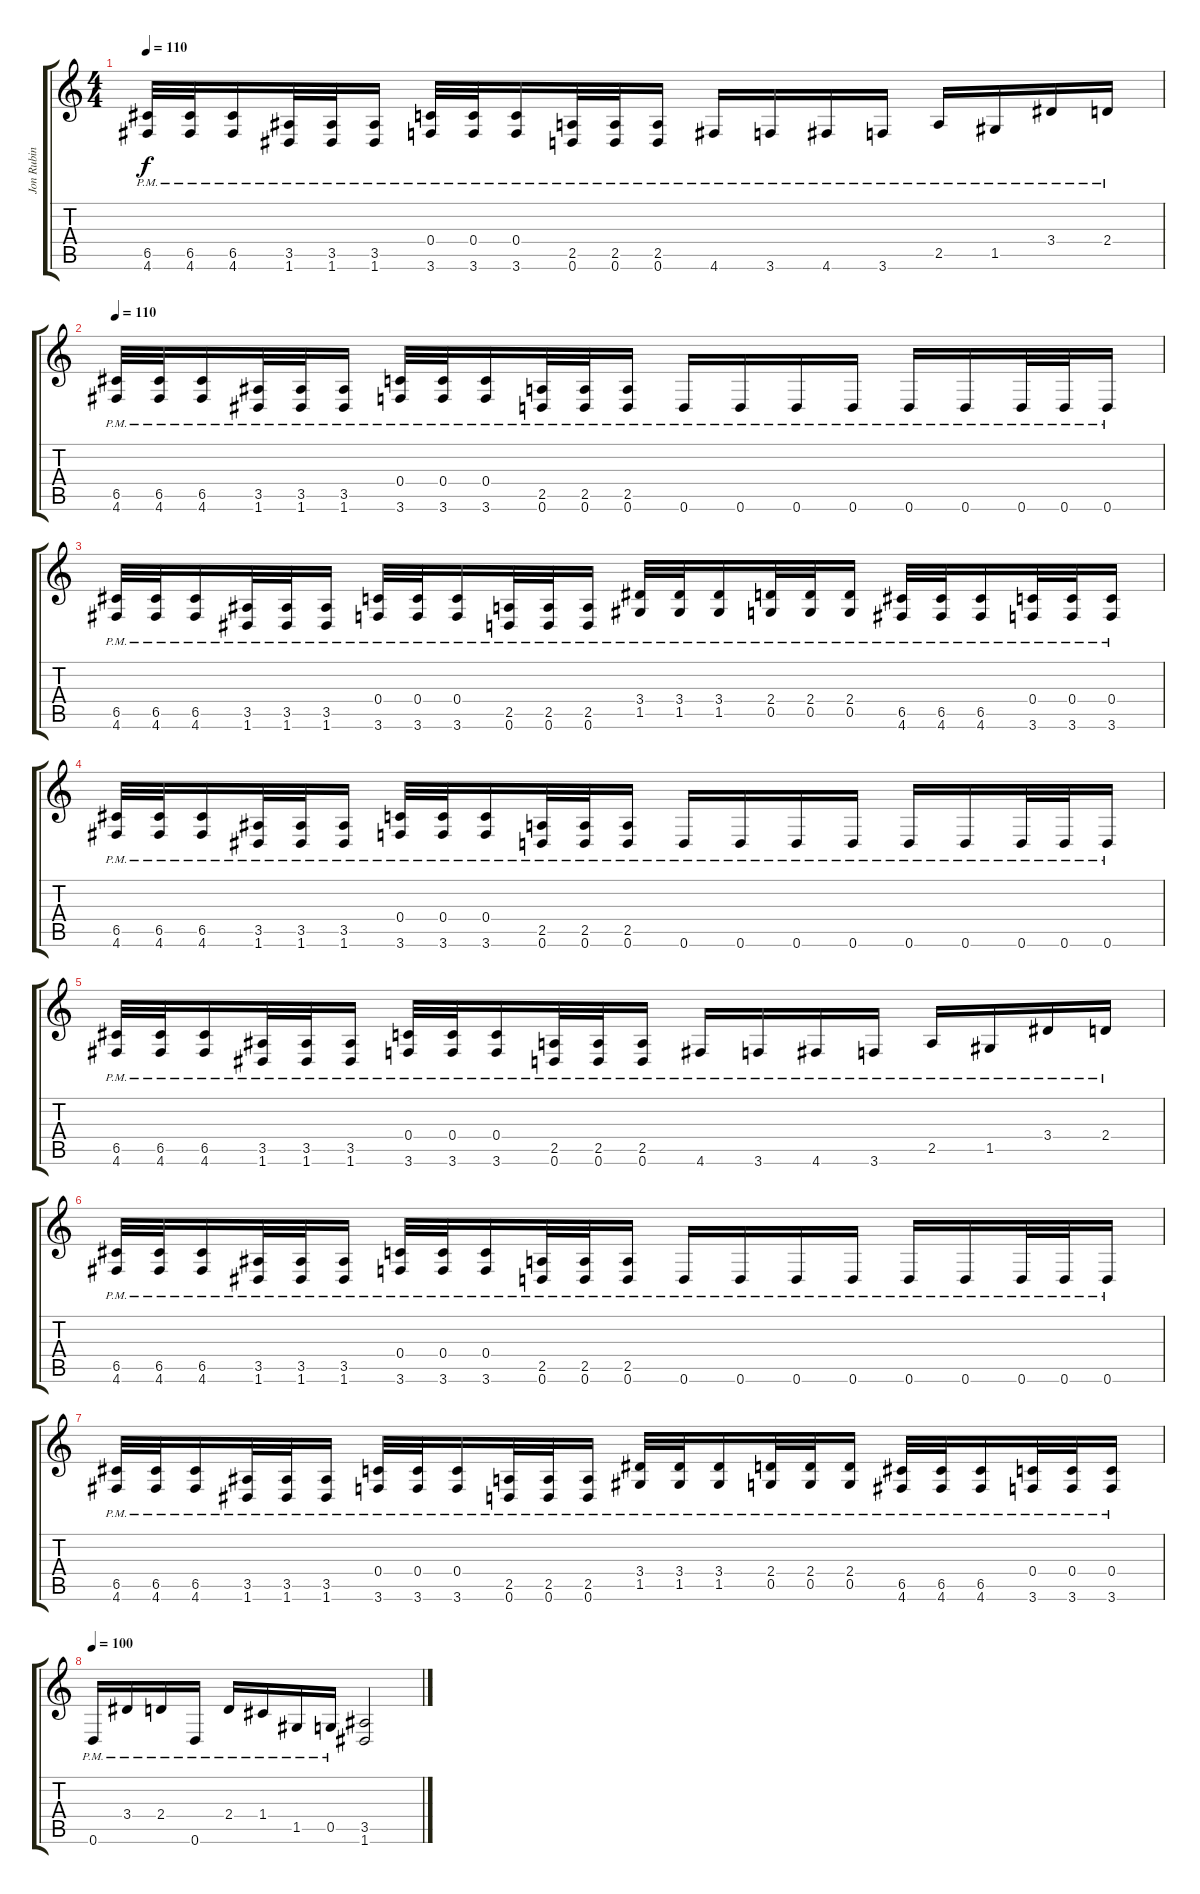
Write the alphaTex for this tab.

\track ("Jon Rubin " "Jon Rubin ") {instrument distortionguitar}
\staff {score tabs}
\tuning (D4 A3 F3 C3 G2 D2) {hide}
\ts (4 4)
\tempo 110
\clef g2
\ks c
(6.5{pm} 4.6{pm}).32{dy f} (6.5{pm} 4.6{pm}).32 (6.5{pm} 4.6{pm}).16 (3.5{pm} 1.6{pm}).32 (3.5{pm} 1.6{pm}).32 (3.5{pm} 1.6{pm}).16 (0.4{pm} 3.6{pm}).32 (0.4{pm} 3.6{pm}).32 (0.4{pm} 3.6{pm}).16 (2.5{pm} 0.6{pm}).32 (2.5{pm} 0.6{pm}).32 (2.5{pm} 0.6{pm}).16 4.6{pm}.16 3.6{pm}.16 4.6{pm}.16 3.6{pm}.16 2.5{pm}.16 1.5{pm}.16 3.4{pm}.16 2.4{pm}.16 |
\tempo 110
(6.5{pm} 4.6{pm}).32 (6.5{pm} 4.6{pm}).32 (6.5{pm} 4.6{pm}).16 (3.5{pm} 1.6{pm}).32 (3.5{pm} 1.6{pm}).32 (3.5{pm} 1.6{pm}).16 (0.4{pm} 3.6{pm}).32 (0.4{pm} 3.6{pm}).32 (0.4{pm} 3.6{pm}).16 (2.5{pm} 0.6{pm}).32 (2.5{pm} 0.6{pm}).32 (2.5{pm} 0.6{pm}).16 0.6{pm}.16 0.6{pm}.16 0.6{pm}.16 0.6{pm}.16 0.6{pm}.16 0.6{pm}.16 0.6{pm}.32 0.6{pm}.32 0.6{pm}.16 |
(6.5{pm} 4.6{pm}).32 (6.5{pm} 4.6{pm}).32 (6.5{pm} 4.6{pm}).16 (3.5{pm} 1.6{pm}).32 (3.5{pm} 1.6{pm}).32 (3.5{pm} 1.6{pm}).16 (0.4{pm} 3.6{pm}).32 (0.4{pm} 3.6{pm}).32 (0.4{pm} 3.6{pm}).16 (2.5{pm} 0.6{pm}).32 (2.5{pm} 0.6{pm}).32 (2.5{pm} 0.6{pm}).16 (3.4{pm} 1.5{pm}).32 (3.4{pm} 1.5{pm}).32 (3.4{pm} 1.5{pm}).16 (2.4{pm} 0.5{pm}).32 (2.4{pm} 0.5{pm}).32 (2.4{pm} 0.5{pm}).16 (6.5{pm} 4.6{pm}).32 (6.5{pm} 4.6{pm}).32 (6.5{pm} 4.6{pm}).16 (0.4{pm} 3.6{pm}).32 (0.4{pm} 3.6{pm}).32 (0.4{pm} 3.6{pm}).16 |
(6.5{pm} 4.6{pm}).32 (6.5{pm} 4.6{pm}).32 (6.5{pm} 4.6{pm}).16 (3.5{pm} 1.6{pm}).32 (3.5{pm} 1.6{pm}).32 (3.5{pm} 1.6{pm}).16 (0.4{pm} 3.6{pm}).32 (0.4{pm} 3.6{pm}).32 (0.4{pm} 3.6{pm}).16 (2.5{pm} 0.6{pm}).32 (2.5{pm} 0.6{pm}).32 (2.5{pm} 0.6{pm}).16 0.6{pm}.16 0.6{pm}.16 0.6{pm}.16 0.6{pm}.16 0.6{pm}.16 0.6{pm}.16 0.6{pm}.32 0.6{pm}.32 0.6{pm}.16 |
(6.5{pm} 4.6{pm}).32 (6.5{pm} 4.6{pm}).32 (6.5{pm} 4.6{pm}).16 (3.5{pm} 1.6{pm}).32 (3.5{pm} 1.6{pm}).32 (3.5{pm} 1.6{pm}).16 (0.4{pm} 3.6{pm}).32 (0.4{pm} 3.6{pm}).32 (0.4{pm} 3.6{pm}).16 (2.5{pm} 0.6{pm}).32 (2.5{pm} 0.6{pm}).32 (2.5{pm} 0.6{pm}).16 4.6{pm}.16 3.6{pm}.16 4.6{pm}.16 3.6{pm}.16 2.5{pm}.16 1.5{pm}.16 3.4{pm}.16 2.4{pm}.16 |
(6.5{pm} 4.6{pm}).32 (6.5{pm} 4.6{pm}).32 (6.5{pm} 4.6{pm}).16 (3.5{pm} 1.6{pm}).32 (3.5{pm} 1.6{pm}).32 (3.5{pm} 1.6{pm}).16 (0.4{pm} 3.6{pm}).32 (0.4{pm} 3.6{pm}).32 (0.4{pm} 3.6{pm}).16 (2.5{pm} 0.6{pm}).32 (2.5{pm} 0.6{pm}).32 (2.5{pm} 0.6{pm}).16 0.6{pm}.16 0.6{pm}.16 0.6{pm}.16 0.6{pm}.16 0.6{pm}.16 0.6{pm}.16 0.6{pm}.32 0.6{pm}.32 0.6{pm}.16 |
(6.5{pm} 4.6{pm}).32 (6.5{pm} 4.6{pm}).32 (6.5{pm} 4.6{pm}).16 (3.5{pm} 1.6{pm}).32 (3.5{pm} 1.6{pm}).32 (3.5{pm} 1.6{pm}).16 (0.4{pm} 3.6{pm}).32 (0.4{pm} 3.6{pm}).32 (0.4{pm} 3.6{pm}).16 (2.5{pm} 0.6{pm}).32 (2.5{pm} 0.6{pm}).32 (2.5{pm} 0.6{pm}).16 (3.4{pm} 1.5{pm}).32 (3.4{pm} 1.5{pm}).32 (3.4{pm} 1.5{pm}).16 (2.4{pm} 0.5{pm}).32 (2.4{pm} 0.5{pm}).32 (2.4{pm} 0.5{pm}).16 (6.5{pm} 4.6{pm}).32 (6.5{pm} 4.6{pm}).32 (6.5{pm} 4.6{pm}).16 (0.4{pm} 3.6{pm}).32 (0.4{pm} 3.6{pm}).32 (0.4{pm} 3.6{pm}).16 |
\section ("" "")
\tempo 100
0.6{pm}.16 3.4{pm}.16 2.4{pm}.16 0.6{pm}.16 2.4{pm}.16 1.4{pm}.16 1.5{pm}.16 0.5{pm}.16 (3.5 1.6).2
